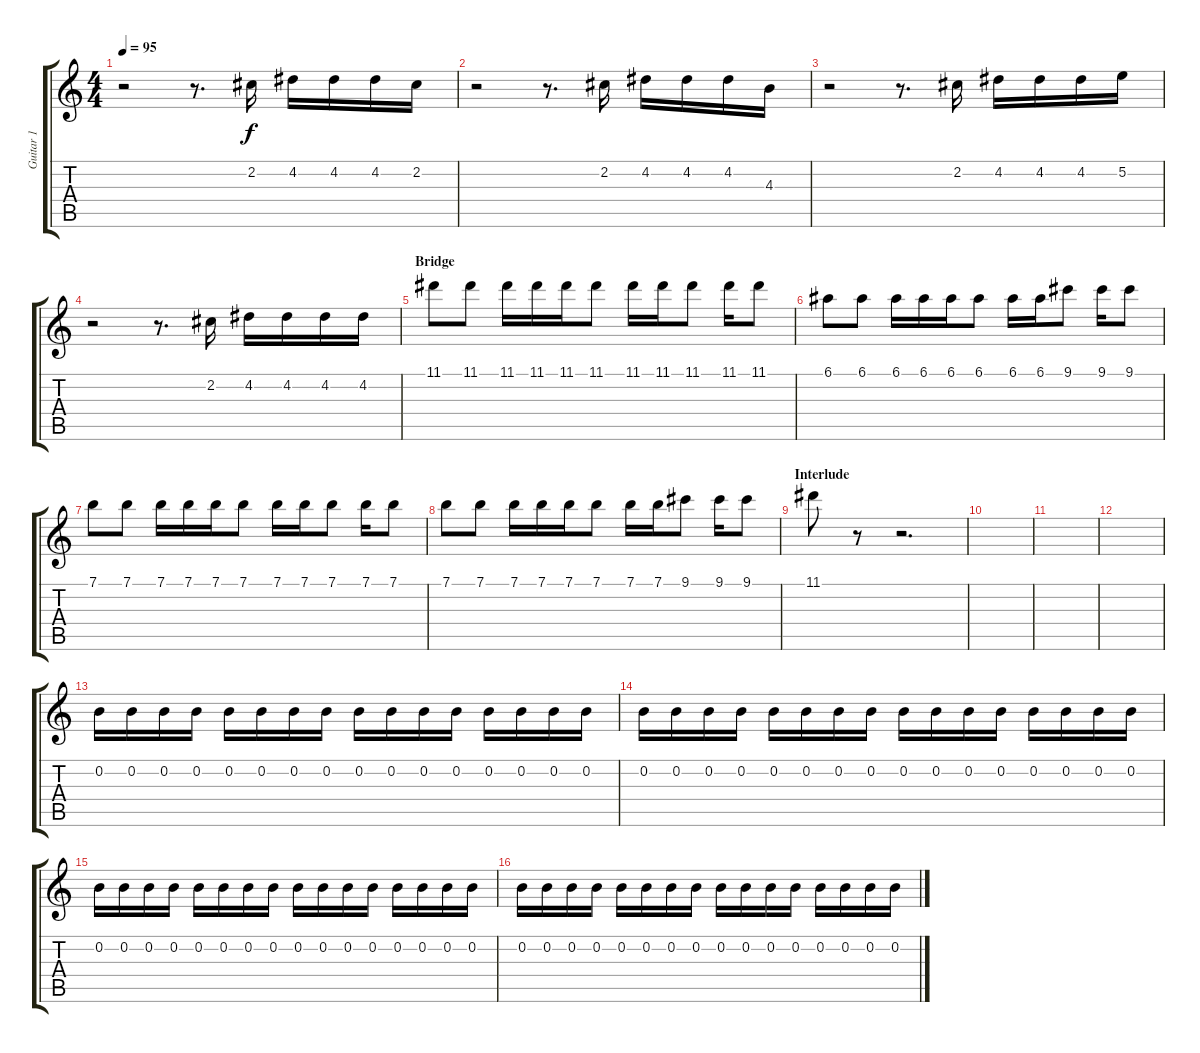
\track ("Guitar 1" "Guitar 1") {instrument electricguitarclean}
\staff {score tabs}
\tuning (E4 B3 G3 D3 A2 E2) {hide}
\ts (4 4)
\tempo 95
\clef g2
\ks c
r.2{dy f} r.8{d} 2.2.16 4.2.16 4.2.16 4.2.16 2.2.16 |
r.2 r.8{d} 2.2.16 4.2.16 4.2.16 4.2.16 4.3.16 |
r.2 r.8{d} 2.2.16 4.2.16 4.2.16 4.2.16 5.2.16 |
r.2 r.8{d} 2.2.16 4.2.16 4.2.16 4.2.16 4.2.16 |
\section ("" "Bridge")
11.1.8 11.1.8 11.1.16 11.1.16 11.1.16 11.1.8 11.1.16 11.1.16 11.1.8 11.1.16 11.1.8 |
6.1.8 6.1.8 6.1.16 6.1.16 6.1.16 6.1.8 6.1.16 6.1.16 9.1.8 9.1.16 9.1.8 |
7.1.8 7.1.8 7.1.16 7.1.16 7.1.16 7.1.8 7.1.16 7.1.16 7.1.8 7.1.16 7.1.8 |
7.1.8 7.1.8 7.1.16 7.1.16 7.1.16 7.1.8 7.1.16 7.1.16 9.1.8 9.1.16 9.1.8 |
\section ("" "Interlude")
11.1.8 r.8 r.2{d} |
|
|
|
0.2.16 0.2.16 0.2.16 0.2.16 0.2.16 0.2.16 0.2.16 0.2.16 0.2.16 0.2.16 0.2.16 0.2.16 0.2.16 0.2.16 0.2.16 0.2.16 |
0.2.16 0.2.16 0.2.16 0.2.16 0.2.16 0.2.16 0.2.16 0.2.16 0.2.16 0.2.16 0.2.16 0.2.16 0.2.16 0.2.16 0.2.16 0.2.16 |
0.2.16 0.2.16 0.2.16 0.2.16 0.2.16 0.2.16 0.2.16 0.2.16 0.2.16 0.2.16 0.2.16 0.2.16 0.2.16 0.2.16 0.2.16 0.2.16 |
0.2.16 0.2.16 0.2.16 0.2.16 0.2.16 0.2.16 0.2.16 0.2.16 0.2.16 0.2.16 0.2.16 0.2.16 0.2.16 0.2.16 0.2.16 0.2.16
